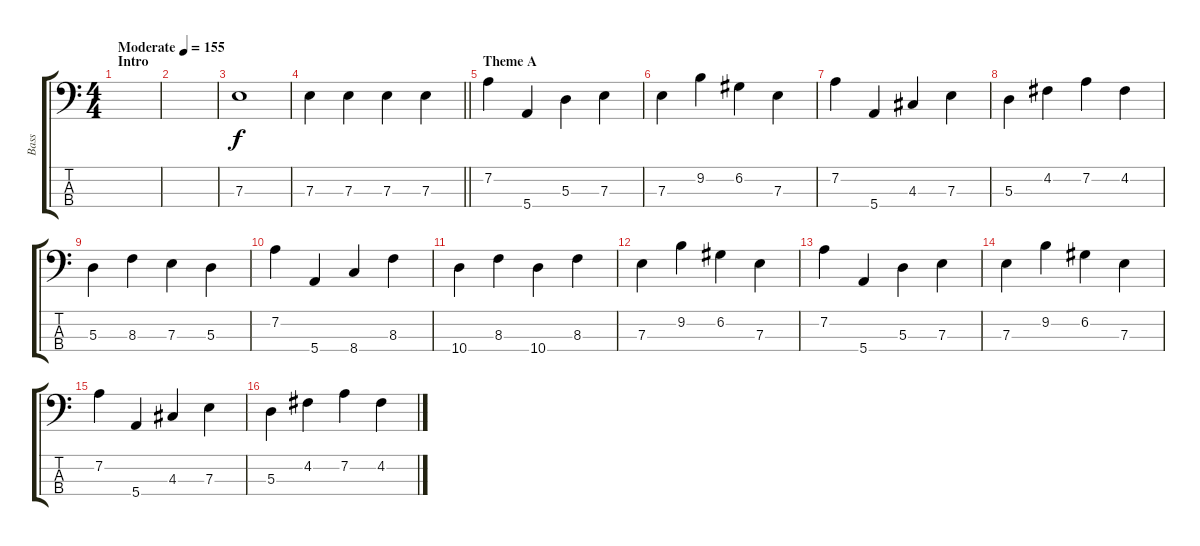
\track ("Bass" "Bass") {instrument electricbassfinger}
\staff {score tabs}
\tuning (G2 D2 A1 E1) {hide}
\ts (4 4)
\section ("" "Intro")
\tempo (155 "Moderate")
\clef f4
\ks c
|
|
7.3.1 |
\barLineRight lightlight
7.3.4 7.3.4 7.3.4 7.3.4 |
\section ("" "Theme A")
7.2.4 5.4.4 5.3.4 7.3.4 |
7.3.4 9.2.4 6.2.4 7.3.4 |
7.2.4 5.4.4 4.3.4 7.3.4 |
5.3.4 4.2.4 7.2.4 4.2.4 |
5.3.4 8.3.4 7.3.4 5.3.4 |
7.2.4 5.4.4 8.4.4 8.3.4 |
10.4.4 8.3.4 10.4.4 8.3.4 |
7.3.4 9.2.4 6.2.4 7.3.4 |
7.2.4 5.4.4 5.3.4 7.3.4 |
7.3.4 9.2.4 6.2.4 7.3.4 |
7.2.4 5.4.4 4.3.4 7.3.4 |
5.3.4 4.2.4 7.2.4 4.2.4
